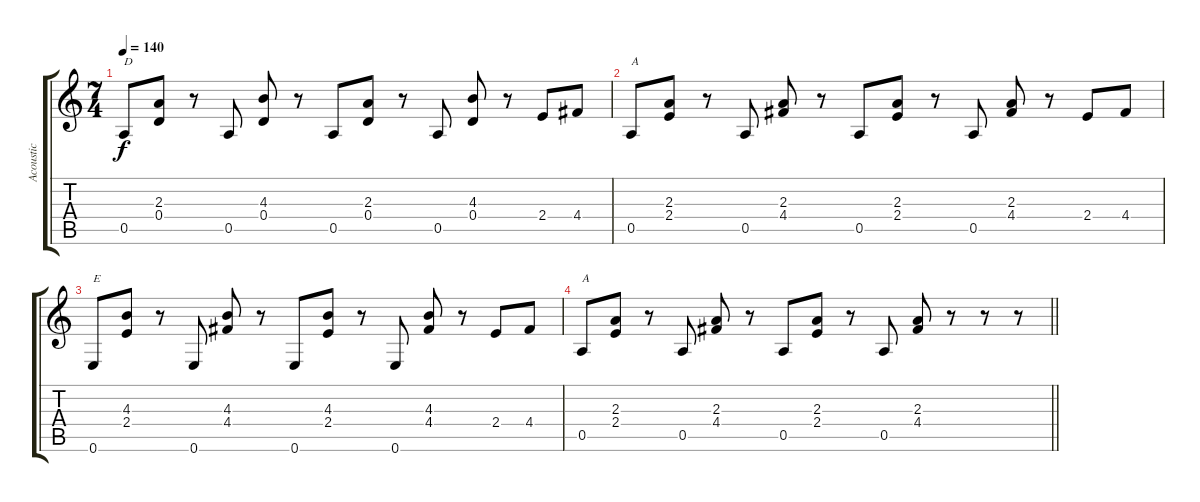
\track ("Acoustic" "Acoustic") {instrument acousticguitarsteel}
\staff {score tabs}
\tuning (E4 B3 G3 D3 A2 E2) {hide}
\ts (7 4)
\tempo 140
\clef g2
\ks c
0.5.8{txt "D" dy f} (2.3 0.4).8 r.8 0.5.8 (4.3 0.4).8 r.8 0.5.8 (2.3 0.4).8 r.8 0.5.8 (4.3 0.4).8 r.8 2.4.8 4.4.8 |
0.5.8{txt "A"} (2.3 2.4).8 r.8 0.5.8 (2.3 4.4).8 r.8 0.5.8 (2.3 2.4).8 r.8 0.5.8 (2.3 4.4).8 r.8 2.4.8 4.4.8 |
0.6.8{txt "E"} (4.3 2.4).8 r.8 0.6.8 (4.3 4.4).8 r.8 0.6.8 (4.3 2.4).8 r.8 0.6.8 (4.3 4.4).8 r.8 2.4.8 4.4.8 |
\barLineRight lightlight
0.5.8{txt "A"} (2.3 2.4).8 r.8 0.5.8 (2.3 4.4).8 r.8 0.5.8 (2.3 2.4).8 r.8 0.5.8 (2.3 4.4).8 r.8 r.8 r.8
